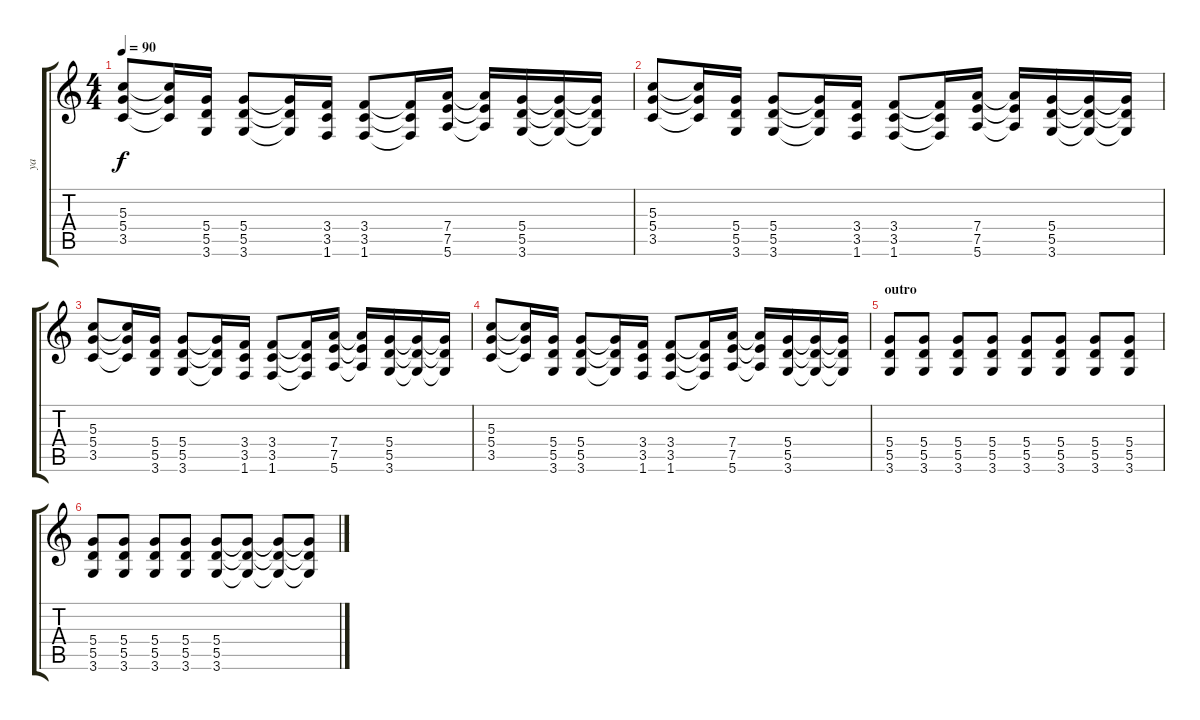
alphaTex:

\track ("ya" "ya") {instrument overdrivenguitar}
\staff {score tabs}
\tuning (E4 B3 G3 D3 A2 E2) {hide}
\ts (4 4)
\tempo 90
\clef g2
\ks c
(5.3 5.4 3.5).8{dy f} (5.3{t} 5.4{t} 3.5{t}).16 (5.4 5.5 3.6).16 (5.4 5.5 3.6).8 (5.4{t} 5.5{t} 3.6{t}).16 (3.4 3.5 1.6).16 (3.4 3.5 1.6).8 (3.4{t} 3.5{t} 1.6{t}).16 (7.4 7.5 5.6).16 (7.4{t} 7.5{t} 5.6{t}).16 (5.4 5.5 3.6).16 (5.4{t} 5.5{t} 3.6{t}).16 (5.4{t} 5.5{t} 3.6{t}).16 |
(5.3 5.4 3.5).8 (5.3{t} 5.4{t} 3.5{t}).16 (5.4 5.5 3.6).16 (5.4 5.5 3.6).8 (5.4{t} 5.5{t} 3.6{t}).16 (3.4 3.5 1.6).16 (3.4 3.5 1.6).8 (3.4{t} 3.5{t} 1.6{t}).16 (7.4 7.5 5.6).16 (7.4{t} 7.5{t} 5.6{t}).16 (5.4 5.5 3.6).16 (5.4{t} 5.5{t} 3.6{t}).16 (5.4{t} 5.5{t} 3.6{t}).16 |
(5.3 5.4 3.5).8 (5.3{t} 5.4{t} 3.5{t}).16 (5.4 5.5 3.6).16 (5.4 5.5 3.6).8 (5.4{t} 5.5{t} 3.6{t}).16 (3.4 3.5 1.6).16 (3.4 3.5 1.6).8 (3.4{t} 3.5{t} 1.6{t}).16 (7.4 7.5 5.6).16 (7.4{t} 7.5{t} 5.6{t}).16 (5.4 5.5 3.6).16 (5.4{t} 5.5{t} 3.6{t}).16 (5.4{t} 5.5{t} 3.6{t}).16 |
(5.3 5.4 3.5).8 (5.3{t} 5.4{t} 3.5{t}).16 (5.4 5.5 3.6).16 (5.4 5.5 3.6).8 (5.4{t} 5.5{t} 3.6{t}).16 (3.4 3.5 1.6).16 (3.4 3.5 1.6).8 (3.4{t} 3.5{t} 1.6{t}).16 (7.4 7.5 5.6).16 (7.4{t} 7.5{t} 5.6{t}).16 (5.4 5.5 3.6).16 (5.4{t} 5.5{t} 3.6{t}).16 (5.4{t} 5.5{t} 3.6{t}).16 |
\section ("" "outro")
(5.4 5.5 3.6).8 (5.4 5.5 3.6).8 (5.4 5.5 3.6).8 (5.4 5.5 3.6).8 (5.4 5.5 3.6).8 (5.4 5.5 3.6).8 (5.4 5.5 3.6).8 (5.4 5.5 3.6).8 |
(5.4 5.5 3.6).8 (5.4 5.5 3.6).8 (5.4 5.5 3.6).8 (5.4 5.5 3.6).8 (5.4 5.5 3.6).8 (5.4{t} 5.5{t} 3.6{t}).8 (5.4{t} 5.5{t} 3.6{t}).8 (5.4{t} 5.5{t} 3.6{t}).8
